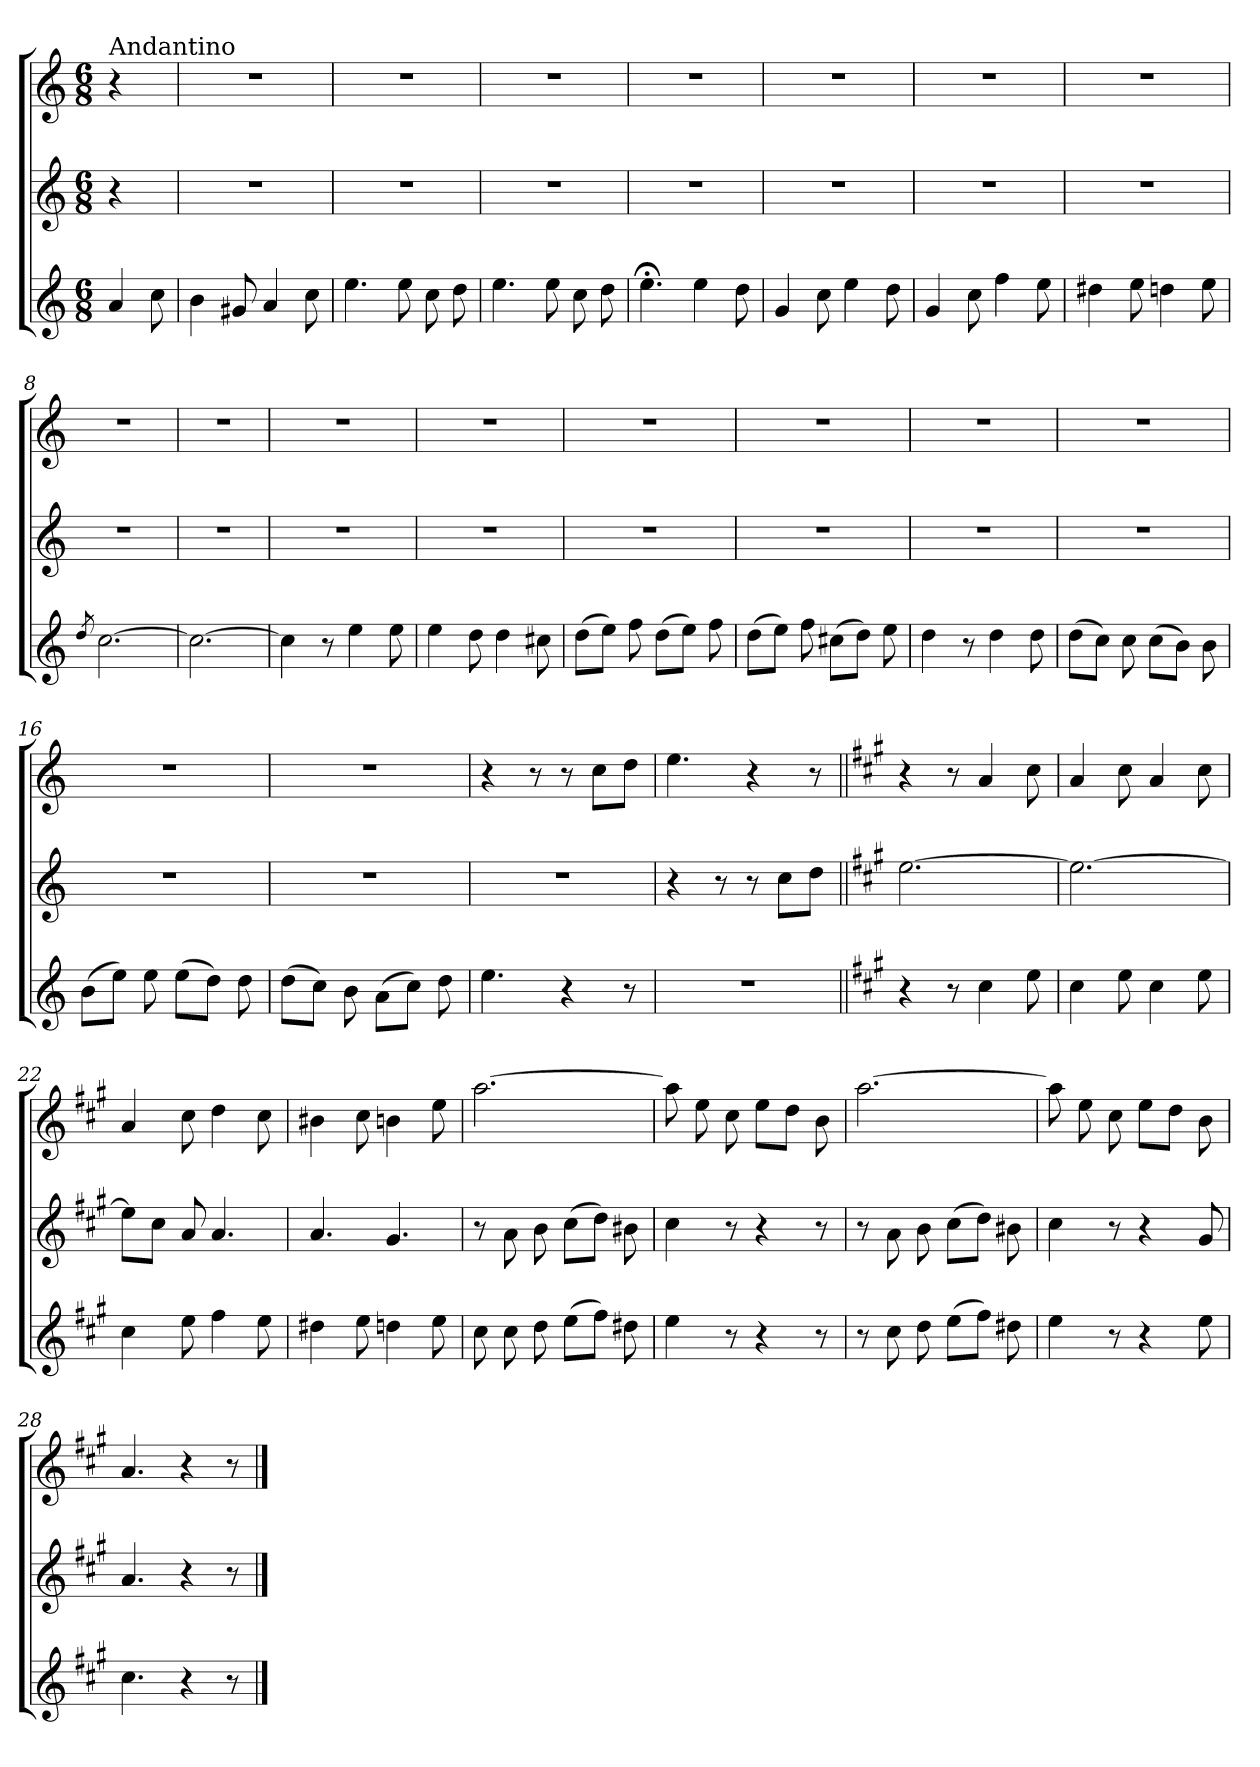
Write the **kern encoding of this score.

**kern	**kern	**kern
*part3	*part2	*part1
*staff3	*staff2	*staff1
*clefG2	*clefG2	*clefG2
*k[]	*k[]	*k[]
*C:	*C:	*C:
*M6/8	*M6/8	*M6/8
=	=	=
!	!	!LO:TX:a:t=Andantino
4a/	4r	4r
8cc\	8ryy	8ryy
=1	=1	=1
!	!LO:N:vis=2	!LO:N:vis=2
4b\	2.r	2.r
8g#X/	.	.
4a/	.	.
8cc\	.	.
=2	=2	=2
!	!LO:N:vis=2	!LO:N:vis=2
4.ee\	2.r	2.r
8ee\	.	.
8cc\	.	.
8dd\	.	.
=3	=3	=3
!	!LO:N:vis=2	!LO:N:vis=2
4.ee\	2.r	2.r
8ee\	.	.
8cc\	.	.
8dd\	.	.
=4	=4	=4
!	!LO:N:vis=2	!LO:N:vis=2
4.ee;<\	2.r	2.r
4ee\	.	.
8dd\	.	.
=5	=5	=5
!	!LO:N:vis=2	!LO:N:vis=2
4g/	2.r	2.r
8cc\	.	.
4ee\	.	.
8dd\	.	.
=6	=6	=6
!	!LO:N:vis=2	!LO:N:vis=2
4g/	2.r	2.r
8cc\	.	.
4ff\	.	.
8ee\	.	.
!!LO:LB:g=z
=7	=7	=7
!	!LO:N:vis=2	!LO:N:vis=2
4dd#X\	2.r	2.r
8ee\	.	.
4ddn\	.	.
8ee\	.	.
=8	=8	=8
8qdd/	.	.
!	!LO:N:vis=2	!LO:N:vis=2
[2.cc\	2.r	2.r
=9	=9	=9
!	!LO:N:vis=2	!LO:N:vis=2
2.cc\_	2.r	2.r
=10	=10	=10
!	!LO:N:vis=2	!LO:N:vis=2
4cc\]	2.r	2.r
8r	.	.
4ee\	.	.
8ee\	.	.
=11	=11	=11
!	!LO:N:vis=2	!LO:N:vis=2
4ee\	2.r	2.r
8dd\	.	.
4dd\	.	.
8cc#X\	.	.
=12	=12	=12
!	!LO:N:vis=2	!LO:N:vis=2
(>8dd\L	2.r	2.r
8ee\J)	.	.
8ff\	.	.
(>8dd\L	.	.
8ee\J)	.	.
8ff\	.	.
=13	=13	=13
!	!LO:N:vis=2	!LO:N:vis=2
(>8dd\L	2.r	2.r
8ee\J)	.	.
8ff\	.	.
(>8cc#X\L	.	.
8dd\J)	.	.
8ee\	.	.
!!LO:PB:g=z
=14	=14	=14
!	!LO:N:vis=2	!LO:N:vis=2
4dd\	2.r	2.r
8r	.	.
4dd\	.	.
8dd\	.	.
=15	=15	=15
!	!LO:N:vis=2	!LO:N:vis=2
(>8dd\L	2.r	2.r
8cc\J)	.	.
8cc\	.	.
(>8cc\L	.	.
8b\J)	.	.
8b\	.	.
=16	=16	=16
!	!LO:N:vis=2	!LO:N:vis=2
(>8b\L	2.r	2.r
8ee\J)	.	.
8ee\	.	.
(>8ee\L	.	.
8dd\J)	.	.
8dd\	.	.
=17	=17	=17
!	!LO:N:vis=2	!LO:N:vis=2
(>8dd\L	2.r	2.r
8cc\J)	.	.
8b\	.	.
(>8a\L	.	.
8cc\J)	.	.
8dd\	.	.
=18	=18	=18
!	!LO:N:vis=2	!
4.ee\	2.r	4r
.	.	8r
4r	.	8r
.	.	8cc\L
8r	.	8dd\J
=19	=19	=19
!LO:N:vis=2	!	!
2.r	4r	4.ee\
.	8r	.
.	8r	4r
.	8cc\L	.
.	8dd\J	8r
=20||	=20||	=20||
*k[f#c#g#]	*k[f#c#g#]	*k[f#c#g#]
4r	[2.ee\	4r
8r	.	8r
4cc#\	.	4a/
8ee\	.	8cc#\
=21	=21	=21
4cc#\	2.ee\_	4a/
8ee\	.	8cc#\
4cc#\	.	4a/
8ee\	.	8cc#\
=22	=22	=22
4cc#\	8ee\L]	4a/
.	8cc#\J	.
8ee\	8a/	8cc#\
4ff#\	4.a/	4dd\
8ee\	.	8cc#\
=23	=23	=23
4dd#X\	4.a/	4b#X\
8ee\	.	8cc#\
4ddn\	4.g#/	4bn\
8ee\	.	8ee\
=24	=24	=24
8cc#\	8r	[2.aa\
8cc#\	8a\	.
8dd\	8b\	.
(>8ee\L	(>8cc#\L	.
8ff#\J)	8dd\J)	.
8dd#X\	8b#X\	.
=25	=25	=25
4ee\	4cc#\	8aa\]
.	.	8ee\
8r	8r	8cc#\
4r	4r	8ee\L
.	.	8dd\J
8r	8r	8b\
!!LO:LB:g=z
=26	=26	=26
8r	8r	[2.aa\
8cc#\	8a\	.
8dd\	8b\	.
(>8ee\L	(>8cc#\L	.
8ff#\J)	8dd\J)	.
8dd#X\	8b#X\	.
=27	=27	=27
4ee\	4cc#\	8aa\]
.	.	8ee\
8r	8r	8cc#\
4r	4r	8ee\L
.	.	8dd\J
8ee\	8g#/	8b\
=28	=28	=28
4.cc#\	4.a/	4.a/
4r	4r	4r
8r	8r	8r
==	==	==
*-	*-	*-
